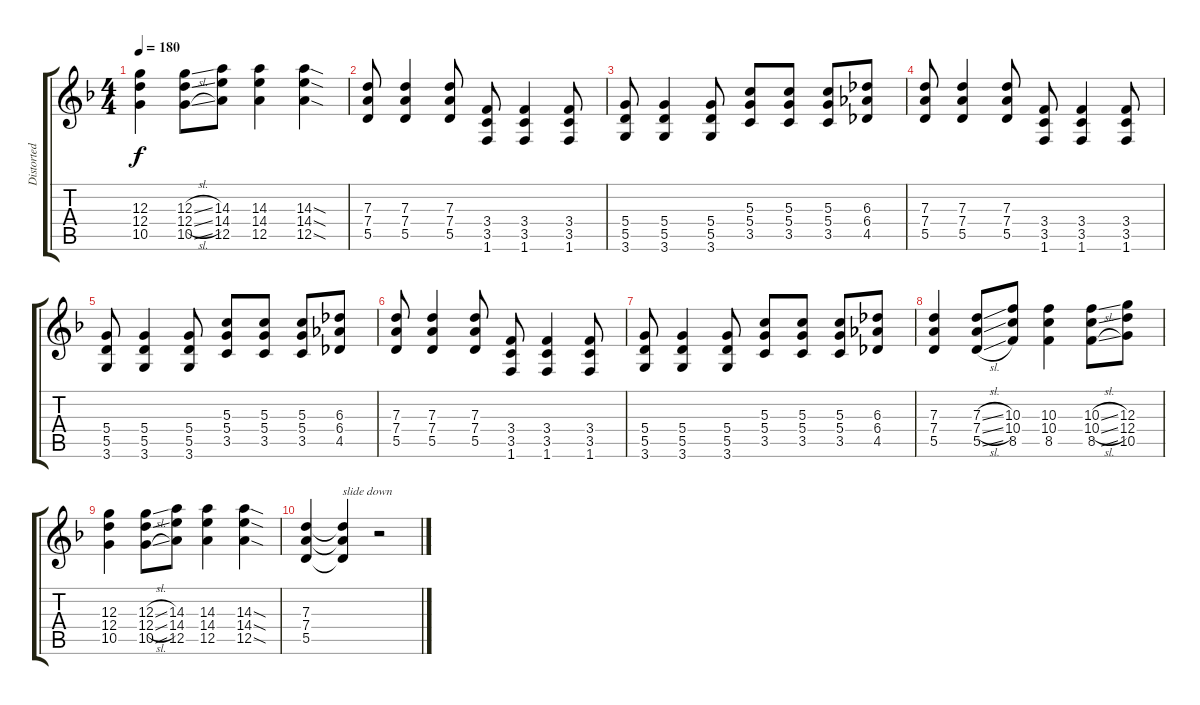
\track ("Distorted Guitar 2" "Distorted ") {instrument distortionguitar}
\staff {score tabs}
\tuning (E4 B3 G3 D3 A2 E2) {hide}
\ts (4 4)
\tempo 180
\clef g2
\ks f
(12.3 12.4 10.5).4{dy f} (12.3{sl} 12.4{sl} 10.5{sl}).8 (14.3 14.4 12.5).8 (14.3 14.4 12.5).4 (14.3{sod} 14.4{sod} 12.5{sod}).4 |
(7.3 7.4 5.5).8 (7.3 7.4 5.5).4 (7.3 7.4 5.5).8 (3.4 3.5 1.6).8 (3.4 3.5 1.6).4 (3.4 3.5 1.6).8 |
(5.4 5.5 3.6).8 (5.4 5.5 3.6).4 (5.4 5.5 3.6).8 (5.3 5.4 3.5).8 (5.3 5.4 3.5).8 (5.3 5.4 3.5).8 (6.3 6.4 4.5).8 |
(7.3 7.4 5.5).8 (7.3 7.4 5.5).4 (7.3 7.4 5.5).8 (3.4 3.5 1.6).8 (3.4 3.5 1.6).4 (3.4 3.5 1.6).8 |
(5.4 5.5 3.6).8 (5.4 5.5 3.6).4 (5.4 5.5 3.6).8 (5.3 5.4 3.5).8 (5.3 5.4 3.5).8 (5.3 5.4 3.5).8 (6.3 6.4 4.5).8 |
(7.3 7.4 5.5).8 (7.3 7.4 5.5).4 (7.3 7.4 5.5).8 (3.4 3.5 1.6).8 (3.4 3.5 1.6).4 (3.4 3.5 1.6).8 |
(5.4 5.5 3.6).8 (5.4 5.5 3.6).4 (5.4 5.5 3.6).8 (5.3 5.4 3.5).8 (5.3 5.4 3.5).8 (5.3 5.4 3.5).8 (6.3 6.4 4.5).8 |
(7.3 7.4 5.5).4 (7.3{sl} 7.4{sl} 5.5{sl}).8 (10.3 10.4 8.5).8 (10.3 10.4 8.5).4 (10.3{sl} 10.4{sl} 8.5{sl}).8 (12.3 12.4 10.5).8 |
(12.3 12.4 10.5).4 (12.3{sl} 12.4{sl} 10.5{sl}).8 (14.3 14.4 12.5).8 (14.3 14.4 12.5).4 (14.3{sod} 14.4{sod} 12.5{sod}).4 |
(7.3 7.4 5.5).4 (7.3{t} 7.4{t} 5.5{t}).4{txt "slide down"} r.2
